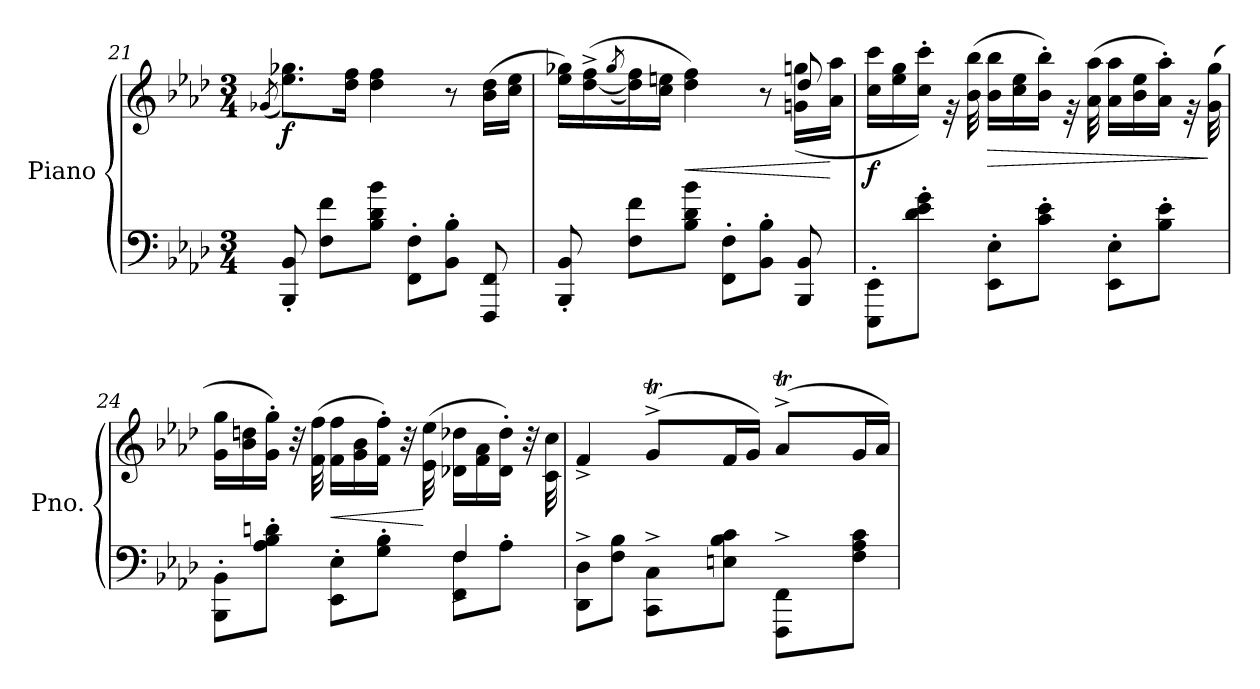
**kern	**kern	**dynam
*part1	*part1	*part1
*staff2	*staff1	*staff1/2
*I"Piano	*	*
*I'Pno.	*	*
!!LO:LB:g=z
*clefF4	*clefG2	*
*k[b-e-a-d-]	*k[b-e-a-d-]	*
*M3/4	*M3/4	*
=21	=21	=21
.	(>8qg-X/	.
!	!	!LO:DY:b
8BBB-/' 8BB-/'	8.ee-\ 8.gg-X\L)	f
8F\ 8f\L	.	.
.	16dd-\ 16ff\Jk	.
8B-\ 8d-\ 8b-\J	4dd-\ 4ff\	.
8FF\' 8F\'L	.	.
8BB-\' 8B-\'J	8r	.
8FFF/ 8FF/	(16b-\ 16dd-\LL	.
.	16cc\ 16ee-\JJ	.
=22	=22	=22
*	*^	*
8BBB-/' 8BB-/'	16ee-\ 16gg-X\LL)	8ryy	.
.	(>[16dd-\^ 16ff\^	.	.
*	*v	*v	*
.	(8qgg-/	.
8F\ 8f\L	16dd-\] 16ff\)	.
.	16cc\ 16een\JJ	.
!	!	!LO:HP:b
8B-\ 8d-\ 8b-\J	4dd-\ 4ff\)	<
8FF\' 8F\'L	.	.
8BB-\' 8B-\'J	8r	.
*	*^	*
8BBB-/ 8BB-/	8dd-/	(>16gn\ 16ggn\LL	.
.	.	16a-\ 16aa-\JJ	[
=23	=23	=23	=23
!	!	!	!LO:DY:b
8EEE-\' 8EE-\'L	8.ryy	16cc\ 16ccc\LL	f
.	.	16ee-\ 16gg\	.
8d-\' 8e-\' 8g\'J	.	16cc\' 16ccc\'JJ)	.
.	32re	32ryy	.
.	32ryy	(>32b-\ 32bb-\	.
!	!	!	!LO:HP:b
8EE-\' 8E-\'L	8.ryy	16b-\ 16bb-\LL	>
.	.	16cc\ 16ee-\	.
8c\' 8e-\'J	.	16b-\' 16bb-\'JJ)	.
.	32re	32ryy	.
.	32ryy	(>32a-\ 32aa-\	.
8EE-\' 8E-\'L	8.ryy	16a-\ 16aa-\LL	.
.	.	16b-\ 16ee-\	.
8B-\' 8e-\'J	.	16a-\' 16aa-\'JJ)	.
.	32re	32ryy	.
.	32ryy	(>32g\ 32gg\	]
!!LO:LB:g=z	!!
=24	=24	=24	=24
*^	*	*	*
8BBB-\' 8BB-\'L	2ryy	8.ryy	16g\ 16gg\LL	.
.	.	.	16b-\ 16ddn\	.
8A-\' 8B-\' 8dn\'J	.	.	16g\' 16gg\'JJ)	.
.	.	32r	32ryy	.
.	.	32ryy	(>32f\ 32ff\	.
!	!	!	!	!LO:HP:b
8EE-\' 8E-\'L	.	8.ryy	16f\ 16ff\LL	<
.	.	.	16g\ 16b-\	.
8G\' 8B-\'J	.	.	16f\' 16ff\'JJ)	.
.	.	32r	32ryy	.
.	.	32ryy	(>32e-\ 32ee-\	[
8FF\ 8F\L	4F^/	8.ryy	16d-X\ 16dd-X\LL	.
.	.	.	16f\ 16a-\	.
8A-'\J	.	.	16d-\' 16dd-\'JJ)	.
.	.	32r	32ryy	.
.	.	32ryy	32c\ 32cc\	.
*v	*v	*	*	*
=25	=25	=25	=25
!	!	!	!LO:DY:b
!	!	!	!LO:DY:n=1:a
8DD-\^ 8D-\^L	4f^/	4ryy	f other-dynamics
8F\ 8B-\J	.	.	.
8CC\^ 8C\^L	(8gt^/L	32a-yy	.
.	.	32gyy	.
.	.	32a-yy	.
.	.	32gyy	.
8En\ 8B-\ 8c\J	16f/L	8ryy	.
.	16g/JJ)	.	.
8FFF\^ 8FF\^L	(8a-T^/L	32b-yy	.
.	.	32a-yy	.
.	.	32b-yy	.
.	.	32a-yy	.
8F\ 8A-\ 8c\J	16g/L	8ryy	.
.	16a-/JJ)	.	.
*	*v	*v	*
=	=	=
*-	*-	*-
